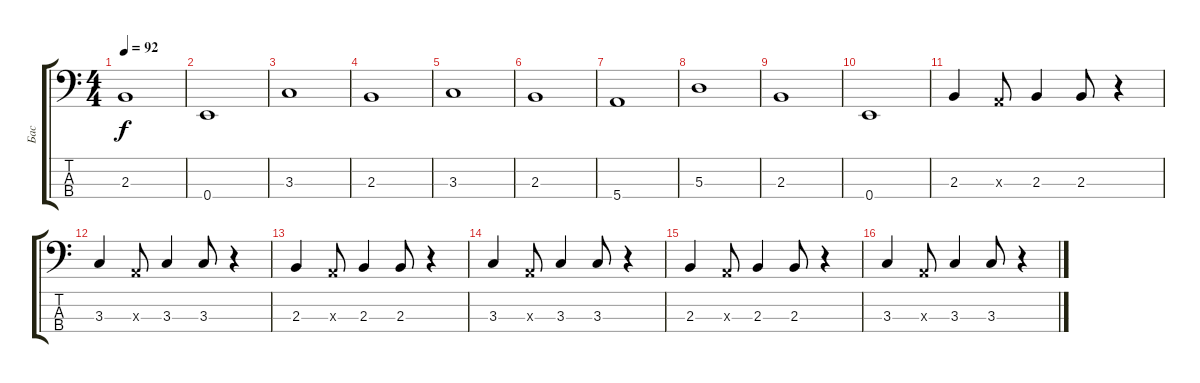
\track ("Бас" "Бас") {instrument electricbassfinger}
\staff {score tabs}
\tuning (G2 D2 A1 E1) {hide}
\ts (4 4)
\tempo 92
\clef f4
\ks c
2.3.1{dy f} |
0.4.1 |
3.3.1 |
2.3.1 |
3.3.1 |
2.3.1 |
5.4.1 |
5.3.1 |
2.3.1 |
0.4.1 |
2.3.4 0.3{x}.8 2.3.4 2.3.8 r.4 |
3.3.4 0.3{x}.8 3.3.4 3.3.8 r.4 |
2.3.4 0.3{x}.8 2.3.4 2.3.8 r.4 |
3.3.4 0.3{x}.8 3.3.4 3.3.8 r.4 |
2.3.4 0.3{x}.8 2.3.4 2.3.8 r.4 |
3.3.4 0.3{x}.8 3.3.4 3.3.8 r.4
